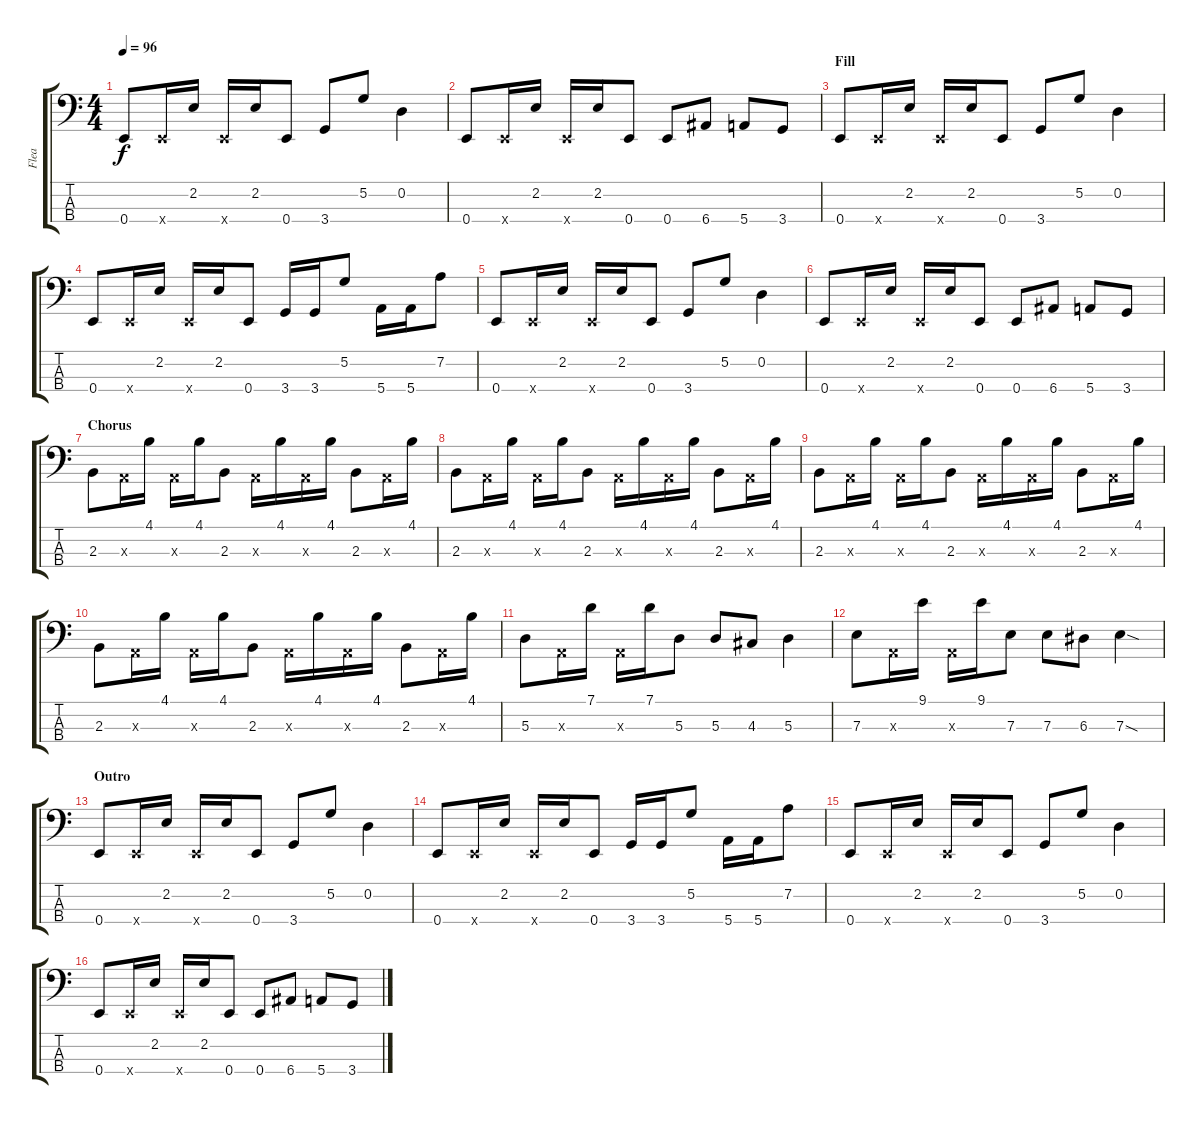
\track ("Flea" "Flea") {instrument slapbass1}
\staff {score tabs}
\tuning (G2 D2 A1 E1) {hide}
\ts (4 4)
\tempo 96
\clef f4
\ks c
0.4.8{dy f} 0.4{x}.16 2.2.16 0.4{x}.16 2.2.16 0.4.8 3.4.8 5.2.8 0.2.4 |
0.4.8 0.4{x}.16 2.2.16 0.4{x}.16 2.2.16 0.4.8 0.4.8 6.4.8 5.4.8 3.4.8 |
\section ("" "Fill")
0.4.8 0.4{x}.16 2.2.16 0.4{x}.16 2.2.16 0.4.8 3.4.8 5.2.8 0.2.4 |
0.4.8 0.4{x}.16 2.2.16 0.4{x}.16 2.2.16 0.4.8 3.4.16 3.4.16 5.2.8 5.4.16 5.4.16 7.2.8 |
0.4.8 0.4{x}.16 2.2.16 0.4{x}.16 2.2.16 0.4.8 3.4.8 5.2.8 0.2.4 |
0.4.8 0.4{x}.16 2.2.16 0.4{x}.16 2.2.16 0.4.8 0.4.8 6.4.8 5.4.8 3.4.8 |
\section ("" "Chorus")
2.3.8 0.3{x}.16 4.1.16 0.3{x}.16 4.1.16 2.3.8 0.3{x}.16 4.1.16 0.3{x}.16 4.1.16 2.3.8 0.3{x}.16 4.1.16 |
2.3.8 0.3{x}.16 4.1.16 0.3{x}.16 4.1.16 2.3.8 0.3{x}.16 4.1.16 0.3{x}.16 4.1.16 2.3.8 0.3{x}.16 4.1.16 |
2.3.8 0.3{x}.16 4.1.16 0.3{x}.16 4.1.16 2.3.8 0.3{x}.16 4.1.16 0.3{x}.16 4.1.16 2.3.8 0.3{x}.16 4.1.16 |
2.3.8 0.3{x}.16 4.1.16 0.3{x}.16 4.1.16 2.3.8 0.3{x}.16 4.1.16 0.3{x}.16 4.1.16 2.3.8 0.3{x}.16 4.1.16 |
5.3.8 0.3{x}.16 7.1.16 0.3{x}.16 7.1.16 5.3.8 5.3.8 4.3.8 5.3.4 |
7.3.8 0.3{x}.16 9.1.16 0.3{x}.16 9.1.16 7.3.8 7.3.8 6.3.8 7.3{sod}.4 |
\section ("" "Outro")
0.4.8 0.4{x}.16 2.2.16 0.4{x}.16 2.2.16 0.4.8 3.4.8 5.2.8 0.2.4 |
0.4.8 0.4{x}.16 2.2.16 0.4{x}.16 2.2.16 0.4.8 3.4.16 3.4.16 5.2.8 5.4.16 5.4.16 7.2.8 |
0.4.8 0.4{x}.16 2.2.16 0.4{x}.16 2.2.16 0.4.8 3.4.8 5.2.8 0.2.4 |
0.4.8 0.4{x}.16 2.2.16 0.4{x}.16 2.2.16 0.4.8 0.4.8 6.4.8 5.4.8 3.4.8
